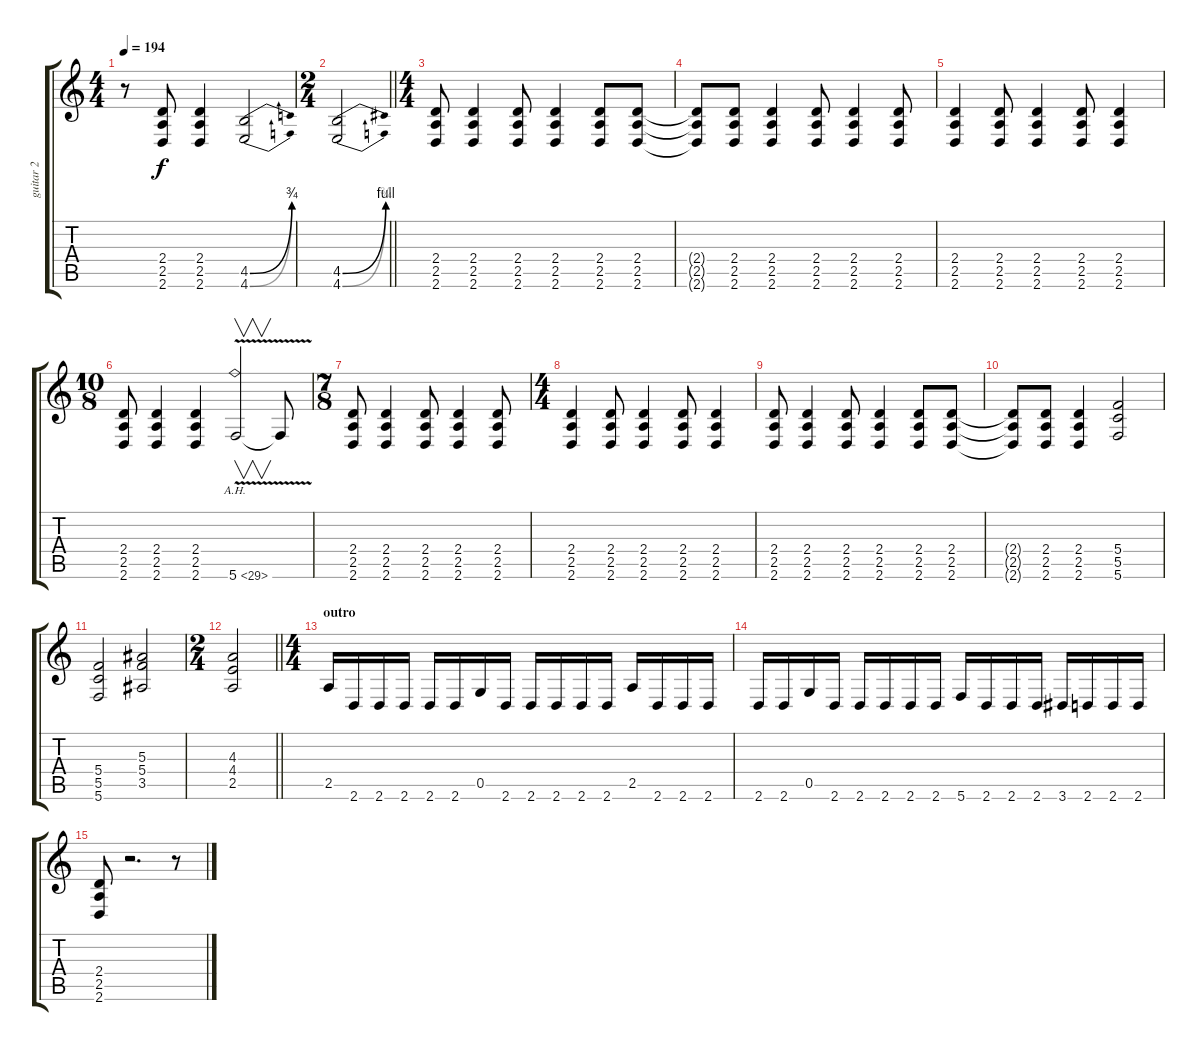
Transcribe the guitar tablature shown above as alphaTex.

\track ("guitar 2" "guitar 2") {instrument distortionguitar}
\staff {score tabs}
\tuning (D4 A3 F3 C3 G2 C2) {hide}
\ts (4 4)
\tempo 194
\clef g2
\ks c
r.8{dy f} (2.4 2.5 2.6).8 (2.4 2.5 2.6).4 (4.5{be (bend 0 0 60 3)} 4.6{be (bend 0 0 60 3)}).2 |
\ts (2 4)
\barLineRight lightlight
(4.5{be (bend 0 0 60 4)} 4.6{be (bend 0 0 60 3)}).2 |
\ts (4 4)
(2.4 2.5 2.6).8 (2.4 2.5 2.6).4 (2.4 2.5 2.6).8 (2.4 2.5 2.6).4 (2.4 2.5 2.6).8 (2.4 2.5 2.6).8 |
(2.4{t} 2.5{t} 2.6{t}).8 (2.4 2.5 2.6).8 (2.4 2.5 2.6).4 (2.4 2.5 2.6).8 (2.4 2.5 2.6).4 (2.4 2.5 2.6).8 |
(2.4 2.5 2.6).4 (2.4 2.5 2.6).8 (2.4 2.5 2.6).4 (2.4 2.5 2.6).8 (2.4 2.5 2.6).4 |
\ts (10 8)
(2.4 2.5 2.6).8 (2.4 2.5 2.6).4 (2.4 2.5 2.6).4 5.6{ah 24 v}.2{v} 5.6{t}.8 |
\ts (7 8)
(2.4 2.5 2.6).8 (2.4 2.5 2.6).4 (2.4 2.5 2.6).8 (2.4 2.5 2.6).4 (2.4 2.5 2.6).8 |
\ts (4 4)
(2.4 2.5 2.6).4 (2.4 2.5 2.6).8 (2.4 2.5 2.6).4 (2.4 2.5 2.6).8 (2.4 2.5 2.6).4 |
(2.4 2.5 2.6).8 (2.4 2.5 2.6).4 (2.4 2.5 2.6).8 (2.4 2.5 2.6).4 (2.4 2.5 2.6).8 (2.4 2.5 2.6).8 |
(2.4{t} 2.5{t} 2.6{t}).8 (2.4 2.5 2.6).8 (2.4 2.5 2.6).4 (5.4 5.5 5.6).2 |
(5.4 5.5 5.6).2 (5.3 5.4 3.5).2 |
\ts (2 4)
\barLineRight lightlight
(4.3 4.4 2.5).2 |
\ts (4 4)
\section ("" "outro")
2.5.16 2.6.16 2.6.16 2.6.16 2.6.16 2.6.16 0.5.16 2.6.16 2.6.16 2.6.16 2.6.16 2.6.16 2.5.16 2.6.16 2.6.16 2.6.16 |
2.6.16 2.6.16 0.5.16 2.6.16 2.6.16 2.6.16 2.6.16 2.6.16 5.6.16 2.6.16 2.6.16 2.6.16 3.6.16 2.6.16 2.6.16 2.6.16 |
(2.4 2.5 2.6).8 r.2{d} r.8
